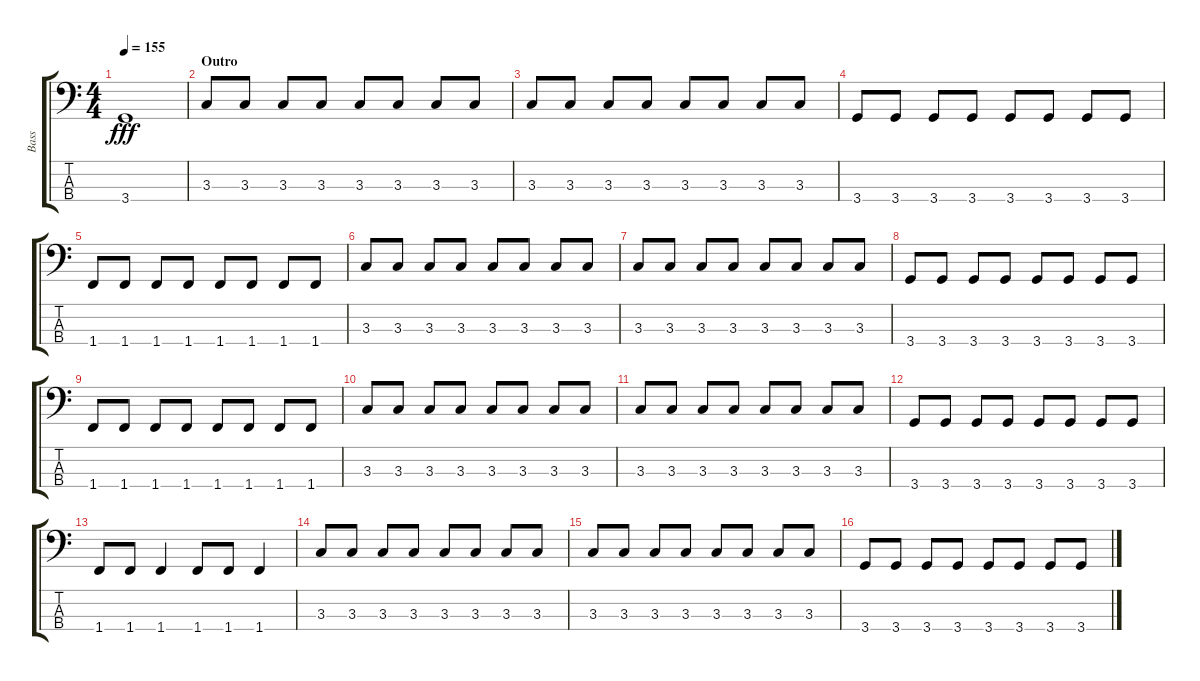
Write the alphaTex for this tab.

\track ("Bass" "Bass") {instrument electricbasspick}
\staff {score tabs}
\tuning (G2 D2 A1 E1) {hide}
\ts (4 4)
\tempo 155
\clef f4
\ks c
3.4.1{dy fff} |
\section ("" "Outro")
3.3.8 3.3.8 3.3.8 3.3.8 3.3.8 3.3.8 3.3.8 3.3.8 |
3.3.8 3.3.8 3.3.8 3.3.8 3.3.8 3.3.8 3.3.8 3.3.8 |
3.4.8 3.4.8 3.4.8 3.4.8 3.4.8 3.4.8 3.4.8 3.4.8 |
1.4.8 1.4.8 1.4.8 1.4.8 1.4.8 1.4.8 1.4.8 1.4.8 |
3.3.8 3.3.8 3.3.8 3.3.8 3.3.8 3.3.8 3.3.8 3.3.8 |
3.3.8 3.3.8 3.3.8 3.3.8 3.3.8 3.3.8 3.3.8 3.3.8 |
3.4.8 3.4.8 3.4.8 3.4.8 3.4.8 3.4.8 3.4.8 3.4.8 |
1.4.8 1.4.8 1.4.8 1.4.8 1.4.8 1.4.8 1.4.8 1.4.8 |
3.3.8 3.3.8 3.3.8 3.3.8 3.3.8 3.3.8 3.3.8 3.3.8 |
3.3.8 3.3.8 3.3.8 3.3.8 3.3.8 3.3.8 3.3.8 3.3.8 |
3.4.8 3.4.8 3.4.8 3.4.8 3.4.8 3.4.8 3.4.8 3.4.8 |
1.4.8 1.4.8 1.4.4 1.4.8 1.4.8 1.4.4 |
3.3.8 3.3.8 3.3.8 3.3.8 3.3.8 3.3.8 3.3.8 3.3.8 |
3.3.8 3.3.8 3.3.8 3.3.8 3.3.8 3.3.8 3.3.8 3.3.8 |
3.4.8 3.4.8 3.4.8 3.4.8 3.4.8 3.4.8 3.4.8 3.4.8
